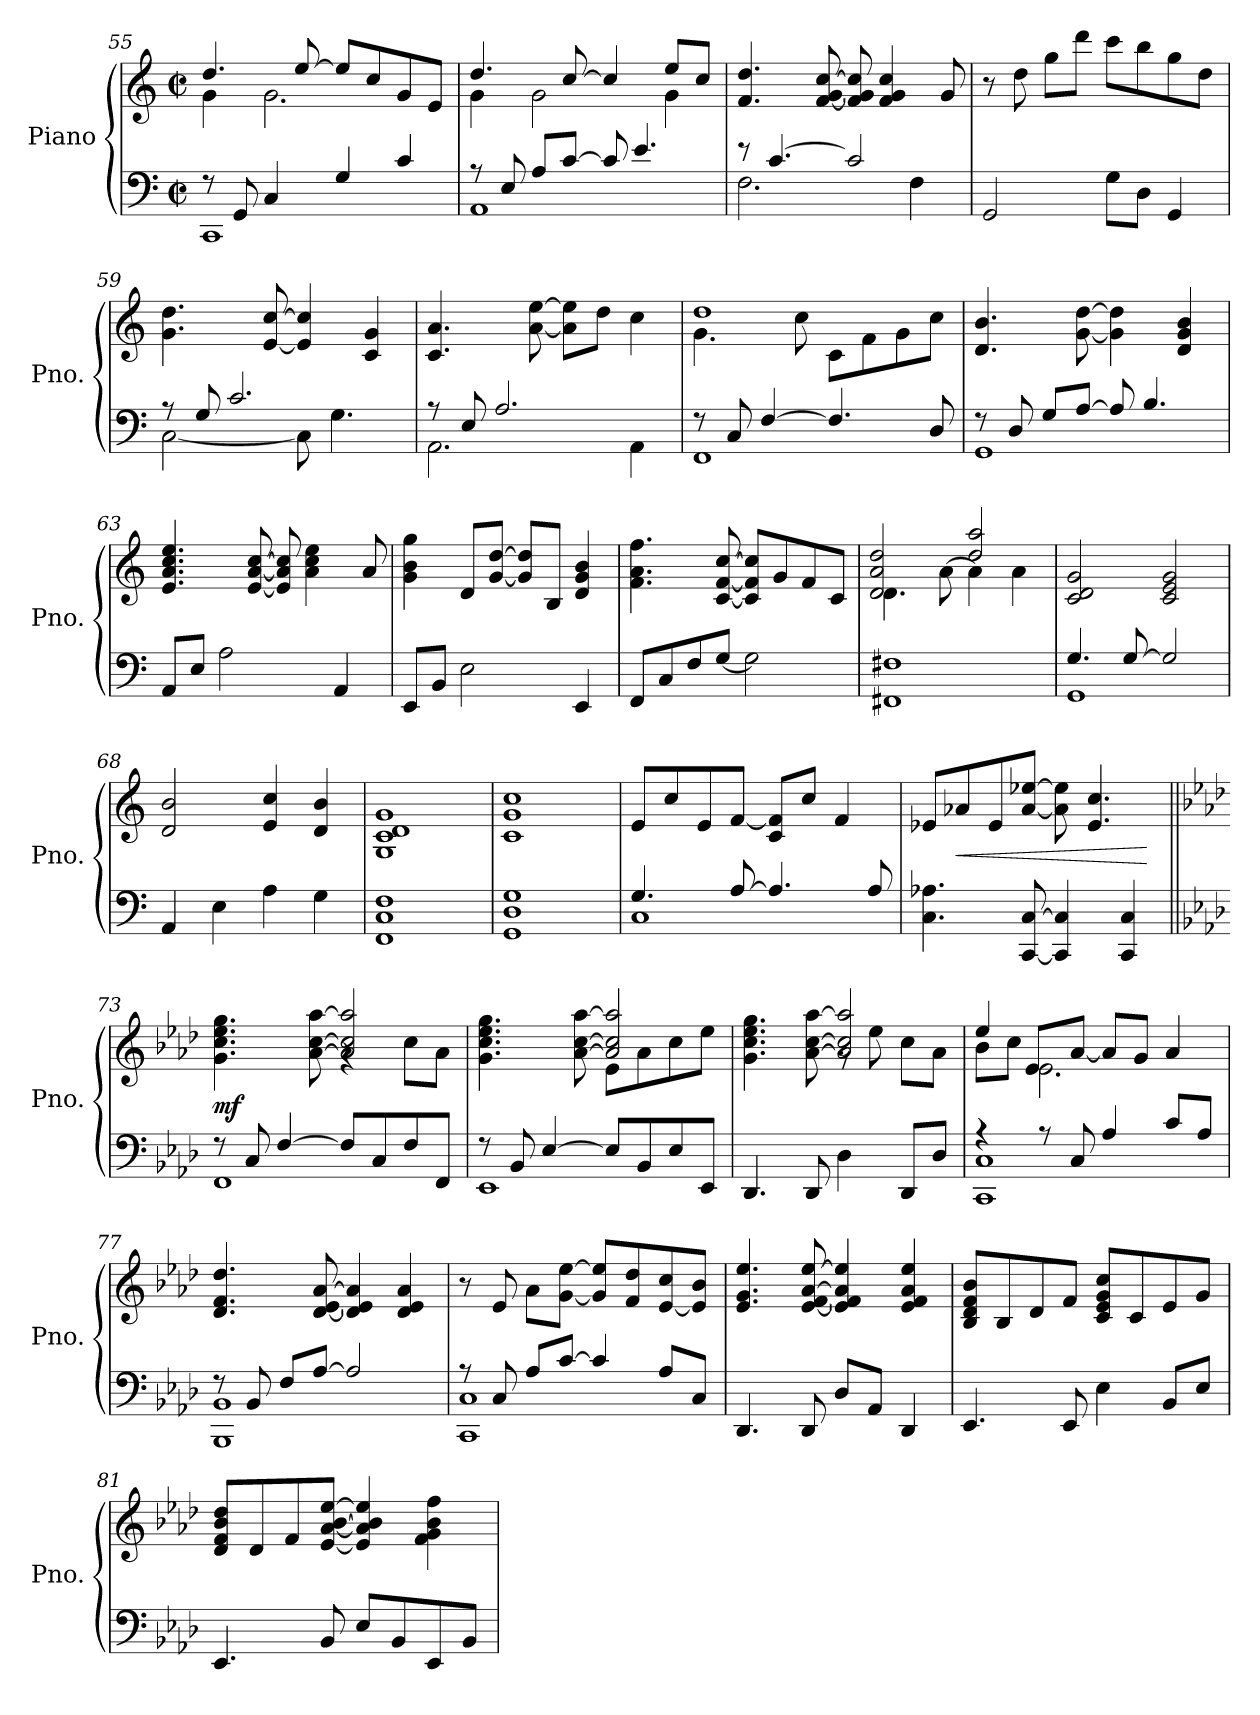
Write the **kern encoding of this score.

**kern	**kern	**dynam
*part1	*part1	*part1
*staff2	*staff1	*staff1/2
*I"Piano	*	*
*I'Pno.	*	*
!!LO:LB:g=z
*clefF4	*clefG2	*
*k[]	*k[]	*
*M2/2	*M2/2	*
*met(c|)	*met(c|)	*
=55	=55	=55
*^	*^	*
8r	1CC	4.dd/	4g\	.
8GG/	.	.	.	.
4C/	.	.	2.g\	.
.	.	[8ee/	.	.
4G/	.	8ee/L]	.	.
.	.	8cc/	.	.
4c/	.	8g/	.	.
.	.	8e/J	.	.
=56	=56	=56	=56	=56
8r	1AA	4.dd/	4g\	.
8E/	.	.	.	.
8A/L	.	.	2g\	.
[8c/J	.	[8cc/	.	.
8c/]	.	4cc/]	.	.
4.e/	.	.	.	.
.	.	8ee/L	4g\	.
.	.	8cc/J	.	.
*	*	*v	*v	*
=57	=57	=57	=57
8r	2.F\	4.f/ 4.dd/	.
[4.c/	.	.	.
.	.	[8f/ [8g/ [8cc/	.
2c/]	.	8f/] 8g/] 8cc/]	.
.	.	4f/ 4g/ 4cc/	.
.	4F\	.	.
.	.	8g/	.
*v	*v	*	*
=58	=58	=58
2GG/	8r	.
.	8dd\	.
.	8gg\L	.
.	8ddd\J	.
8G\L	8ccc\L	.
8D\J	8bb\	.
4GG/	8gg\	.
.	8dd\J	.
!!LO:LB:g=z
=59	=59	=59
*^	*	*
8r	[2C\	4.g\ 4.dd\	.
8G/	.	.	.
2.c/	.	.	.
.	.	[8e/ [8cc/	.
.	8C\]	4e/] 4cc/]	.
.	4.G\	.	.
.	.	4c/ 4g/	.
=60	=60	=60	=60
8r	2.AA\	4.c/ 4.a/	.
8E/	.	.	.
2.A/	.	.	.
.	.	[8a\ [8ee\	.
.	.	8a\] 8ee\]L	.
.	.	8dd\J	.
.	4AA\	4cc\	.
=61	=61	=61	=61
*	*	*^	*
8r	1FF	4.g\	1dd	.
8C/	.	.	.	.
[4F/	.	.	.	.
.	.	8cc\	.	.
4.F/]	.	8c\L	.	.
.	.	8f\	.	.
.	.	8g\	.	.
8D/	.	8cc\J	.	.
*	*	*v	*v	*
=62	=62	=62	=62
8r	1GG	4.d/ 4.b/	.
8D/	.	.	.
8G/L	.	.	.
[8A/J	.	[8g\ [8dd\	.
8A/]	.	4g\] 4dd\]	.
4.B/	.	.	.
.	.	4d/ 4g/ 4b/	.
*v	*v	*	*
=63	=63	=63
8AA/L	4.e/ 4.a/ 4.cc/ 4.ee/	.
8E/J	.	.
2A\	.	.
.	[8e/ [8a/ [8cc/	.
.	8e/] 8a/] 8cc/]	.
.	4a\ 4cc\ 4ee\	.
4AA/	.	.
.	8a/	.
!!LO:PB:g=z
=64	=64	=64
8EE/L	4g\ 4b\ 4gg\	.
8BB/J	.	.
2E\	8d/L	.
.	[8g/ [8dd/J	.
.	8g/] 8dd/]L	.
.	8B/J	.
4EE/	4d/ 4g/ 4b/	.
=65	=65	=65
8FF/L	4.f\ 4.a\ 4.ff\	.
8C/	.	.
8F/	.	.
[8G/J	[8c/ [8f/ [8cc/	.
2G\]	8c/] 8f/] 8cc/]L	.
.	8g/	.
.	8f/	.
.	8c/J	.
=66	=66	=66
*	*^	*
1FF#X 1F#X	4.d\	2d/ 2a/ 2dd/	.
.	[8a\	.	.
.	4a\]	2dd/ 2aa/	.
.	4a\	.	.
*	*v	*v	*
=67	=67	=67
*^	*	*
4.G/	1GG	2c/ 2d/ 2g/	.
[8G/	.	.	.
2G/]	.	2c/ 2e/ 2g/	.
*v	*v	*	*
=68	=68	=68
4AA/	2d/ 2b/	.
4E\	.	.
4A\	4e/ 4cc/	.
4G\	4d/ 4b/	.
=69	=69	=69
1FF 1C 1F	1G 1c 1d 1g	.
=70	=70	=70
1GG 1D 1G	1c 1g 1cc	.
!!LO:LB:g=z
=71	=71	=71
*^	*	*
4.G/	1C	8e/L	.
.	.	8cc/	.
.	.	8e/	.
[8A/	.	[8f/J	.
4.A/]	.	8c/ 8f/]L	.
.	.	8cc/J	.
.	.	4f/	.
8A/	.	.	.
*v	*v	*	*
=72	=72	=72
4.C\ 4.A-X\	8e-X/L	.
!	!	!LO:HP:b
.	8a-X/	<
.	8e-/	.
[8CC/ [8C/	[8a-/ [8ee-X/J	.
4CC/] 4C/]	8a-\] 8ee-\]	.
.	4.e-/ 4.cc/	.
4CC/ 4C/	.	.
.	.	[
=73||	=73||	=73||
*k[b-e-a-d-]	*k[b-e-a-d-]	*
*	*MM136	*
*^	*^	*
!	!	!	!	!LO:DY:b
8r	1FF	4.g\ 4.cc\ 4.ee-\ 4.gg\	2ryy	mf
8C/	.	.	.	.
[4F/	.	.	.	.
.	.	[8a-\ [8cc\ [8aa-\	.	.
8F/L]	.	2a-/] 2cc/] 2aa-/]	4rg	.
8C/	.	.	.	.
8F/	.	.	8cc\L	.
8FF/J	.	.	8a-\J	.
=74	=74	=74	=74	=74
8r	1EE-	4.g\ 4.cc\ 4.ee-\ 4.gg\	2ryy	.
8BB-/	.	.	.	.
[4E-/	.	.	.	.
.	.	[8a-\ [8cc\ [8aa-\	.	.
8E-/L]	.	2a-/] 2cc/] 2aa-/]	8e-\L	.
8BB-/	.	.	8a-\	.
8E-/	.	.	8cc\	.
8EE-/J	.	.	8ee-\J	.
*v	*v	*	*	*
!!LO:LB:g=z	!!
=75	=75	=75	=75
4.DD-/	4.g\ 4.cc\ 4.ee-\ 4.gg\	2ryy	.
8DD-/	[8a-\ [8cc\ [8aa-\	.	.
4D-\	2a-/] 2cc/] 2aa-/]	8rg	.
.	.	8ee-\	.
8DD-/L	.	8cc\L	.
8D-/J	.	8a-\J	.
=76	=76	=76	=76
*^	*	*	*
4r	1CC 1C	4ee-/	8b-\L	.
.	.	.	8cc\J	.
8r	.	2.e-\	8e-/L	.
8C/	.	.	[8a-/J	.
4A-/	.	.	8a-/L]	.
.	.	.	8g/J	.
8c/L	.	.	4a-/	.
8A-/J	.	.	.	.
*	*	*v	*v	*
=77	=77	=77	=77
8r	1BBB- 1BB-	4.d-/ 4.f/ 4.dd-/	.
8BB-/	.	.	.
8F/L	.	.	.
[8A-/J	.	[8d-/ [8e-/ [8a-/	.
2A-/]	.	4d-/] 4e-/] 4a-/]	.
.	.	4d-/ 4e-/ 4a-/	.
=78	=78	=78	=78
8r	1CC 1C	8r	.
8C/	.	8e-/	.
8A-/L	.	8a-\L	.
[8c/J	.	[8g\ [8ee-\J	.
4c/]	.	8g/] 8ee-/]L	.
.	.	8f/ 8dd-/	.
8A-/L	.	[8e-/ 8cc/	.
8C/J	.	8e-/] 8b-/J	.
*v	*v	*	*
!!LO:LB:g=z
=79	=79	=79
4.DD-/	4.e-/ 4.g/ 4.ee-/	.
8DD-/	[8e-/ [8f/ [8a-/ [8ee-/	.
8D-/L	4e-/] 4f/] 4a-/] 4ee-/]	.
8AA-/J	.	.
4DD-/	4e-/ 4f/ 4a-/ 4ee-/	.
=80	=80	=80
4.EE-/	8B-/ 8d-/ 8f/ 8b-/L	.
.	8B-/	.
.	8d-/	.
8EE-/	8f/J	.
4E-\	8c/ 8e-/ 8g/ 8cc/L	.
.	8c/	.
8BB-/L	8e-/	.
8E-/J	8g/J	.
=81	=81	=81
4.EE-/	8d-/ 8f/ 8b-/ 8dd-/L	.
.	8d-/	.
.	8f/	.
8BB-/	[8e-/ [8a-/ [8b-/ [8ee-/J	.
8E-/L	4e-/] 4a-/] 4b-/] 4ee-/]	.
8BB-/	.	.
8EE-/	4f\ 4g\ 4b-\ 4ff\	.
8BB-/J	.	.
=	=	=
*-	*-	*-
